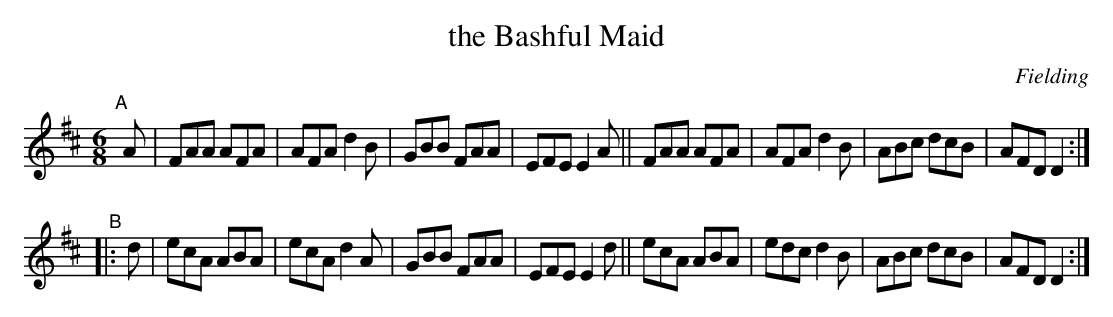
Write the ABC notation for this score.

X:1
T: the Bashful Maid
O: Fielding
M: 6/8
L: 1/8
K: D
"^A"[|] A |\
FAA AFA | AFA d2B | GBB FAA | EFE E2A ||\
FAA AFA | AFA d2B | ABc dcB | AFD D2 :|
"^B"|: d |\
ecA ABA | ecA d2A | GBB FAA | EFE E2d ||\
ecA ABA | edc d2B | ABc dcB | AFD D2 :|
